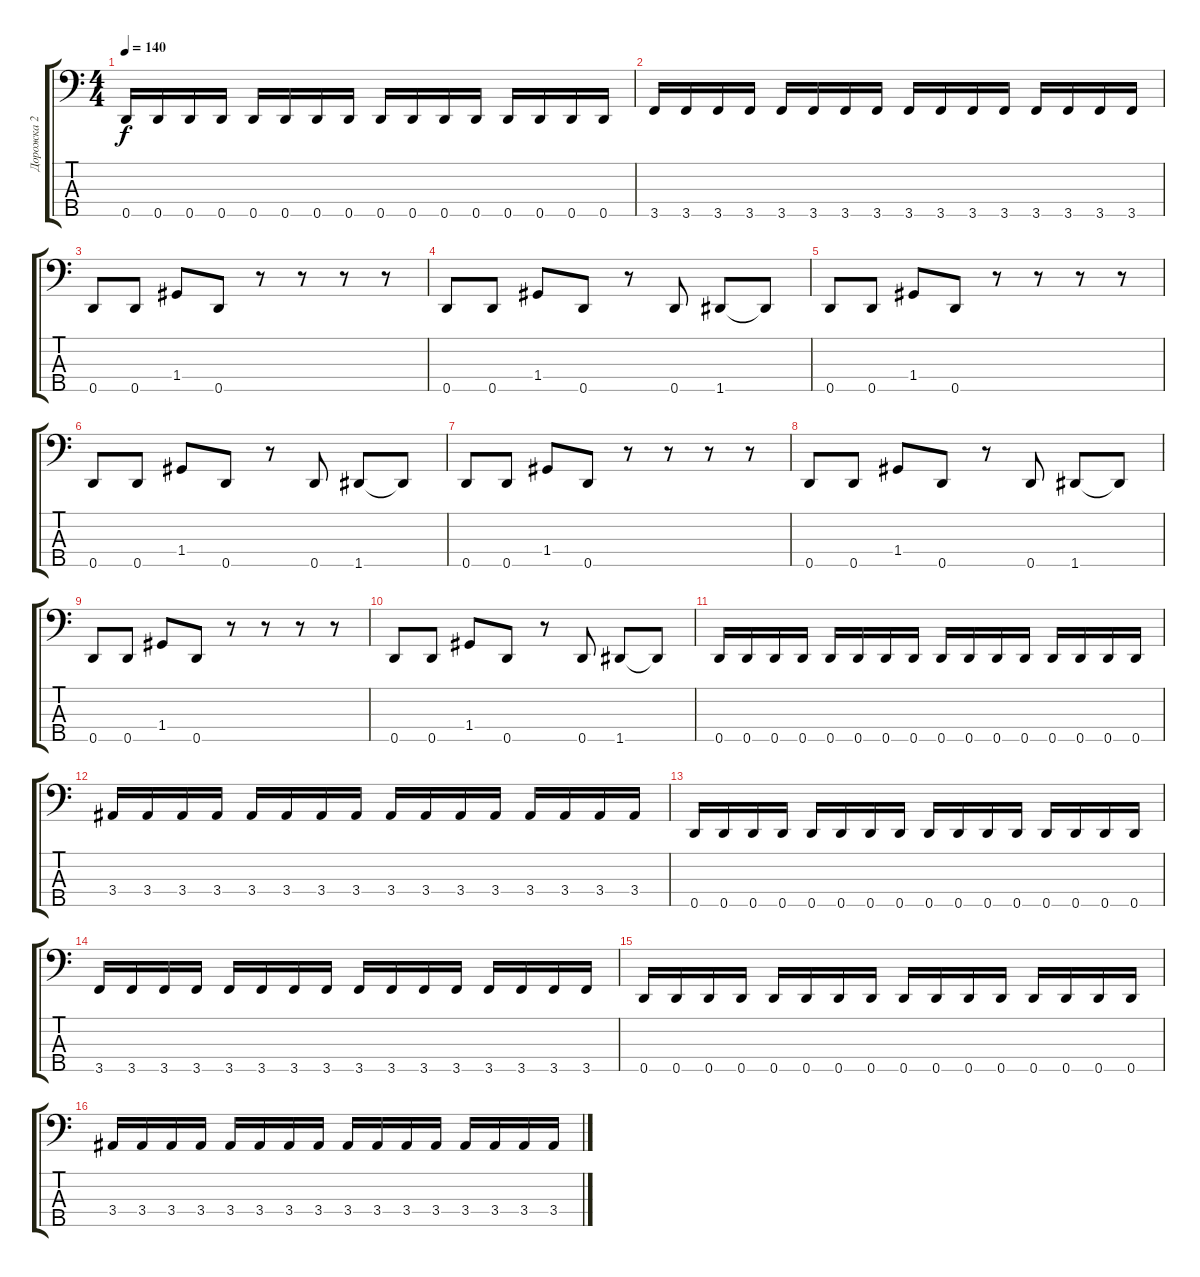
\track ("Дорожка 2" "Дорожка 2") {instrument electricbassfinger}
\staff {score tabs}
\tuning (Bb2 F2 C2 G1 D1) {hide}
\ts (4 4)
\tempo 140
\clef f4
\ks c
0.5.16{dy f} 0.5.16 0.5.16 0.5.16 0.5.16 0.5.16 0.5.16 0.5.16 0.5.16 0.5.16 0.5.16 0.5.16 0.5.16 0.5.16 0.5.16 0.5.16 |
3.5.16 3.5.16 3.5.16 3.5.16 3.5.16 3.5.16 3.5.16 3.5.16 3.5.16 3.5.16 3.5.16 3.5.16 3.5.16 3.5.16 3.5.16 3.5.16 |
0.5.8 0.5.8 1.4.8 0.5.8 r.8 r.8 r.8 r.8 |
0.5.8 0.5.8 1.4.8 0.5.8 r.8 0.5.8 1.5.8 1.5{t}.8 |
0.5.8 0.5.8 1.4.8 0.5.8 r.8 r.8 r.8 r.8 |
0.5.8 0.5.8 1.4.8 0.5.8 r.8 0.5.8 1.5.8 1.5{t}.8 |
0.5.8 0.5.8 1.4.8 0.5.8 r.8 r.8 r.8 r.8 |
0.5.8 0.5.8 1.4.8 0.5.8 r.8 0.5.8 1.5.8 1.5{t}.8 |
0.5.8 0.5.8 1.4.8 0.5.8 r.8 r.8 r.8 r.8 |
0.5.8 0.5.8 1.4.8 0.5.8 r.8 0.5.8 1.5.8 1.5{t}.8 |
0.5.16 0.5.16 0.5.16 0.5.16 0.5.16 0.5.16 0.5.16 0.5.16 0.5.16 0.5.16 0.5.16 0.5.16 0.5.16 0.5.16 0.5.16 0.5.16 |
3.4.16 3.4.16 3.4.16 3.4.16 3.4.16 3.4.16 3.4.16 3.4.16 3.4.16 3.4.16 3.4.16 3.4.16 3.4.16 3.4.16 3.4.16 3.4.16 |
0.5.16 0.5.16 0.5.16 0.5.16 0.5.16 0.5.16 0.5.16 0.5.16 0.5.16 0.5.16 0.5.16 0.5.16 0.5.16 0.5.16 0.5.16 0.5.16 |
3.5.16 3.5.16 3.5.16 3.5.16 3.5.16 3.5.16 3.5.16 3.5.16 3.5.16 3.5.16 3.5.16 3.5.16 3.5.16 3.5.16 3.5.16 3.5.16 |
0.5.16 0.5.16 0.5.16 0.5.16 0.5.16 0.5.16 0.5.16 0.5.16 0.5.16 0.5.16 0.5.16 0.5.16 0.5.16 0.5.16 0.5.16 0.5.16 |
3.4.16 3.4.16 3.4.16 3.4.16 3.4.16 3.4.16 3.4.16 3.4.16 3.4.16 3.4.16 3.4.16 3.4.16 3.4.16 3.4.16 3.4.16 3.4.16
